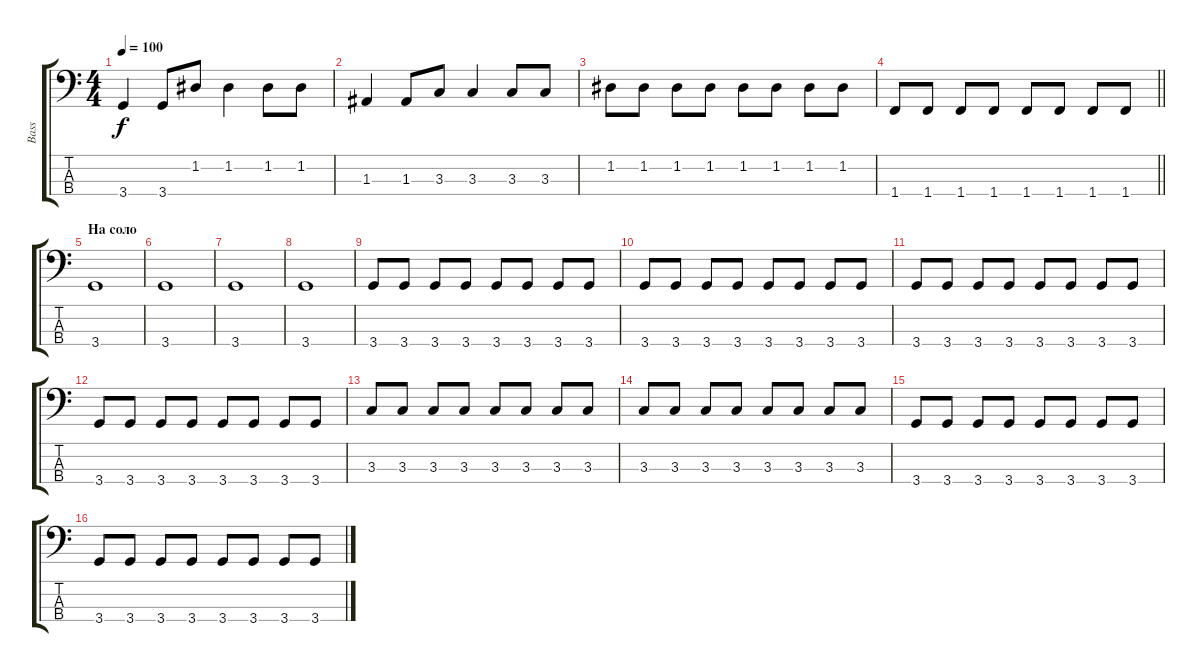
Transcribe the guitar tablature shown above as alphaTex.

\track ("Bass" "Bass") {instrument electricbassfinger}
\staff {score tabs}
\tuning (G2 D2 A1 E1) {hide}
\ts (4 4)
\tempo 100
\clef f4
\ks c
3.4.4{dy f} 3.4.8 1.2.8 1.2.4 1.2.8 1.2.8 |
1.3.4 1.3.8 3.3.8 3.3.4 3.3.8 3.3.8 |
1.2.8 1.2.8 1.2.8 1.2.8 1.2.8 1.2.8 1.2.8 1.2.8 |
\barLineRight lightlight
1.4.8 1.4.8 1.4.8 1.4.8 1.4.8 1.4.8 1.4.8 1.4.8 |
\section ("" "На соло")
3.4.1 |
3.4.1 |
3.4.1 |
3.4.1 |
3.4.8 3.4.8 3.4.8 3.4.8 3.4.8 3.4.8 3.4.8 3.4.8 |
3.4.8 3.4.8 3.4.8 3.4.8 3.4.8 3.4.8 3.4.8 3.4.8 |
3.4.8 3.4.8 3.4.8 3.4.8 3.4.8 3.4.8 3.4.8 3.4.8 |
3.4.8 3.4.8 3.4.8 3.4.8 3.4.8 3.4.8 3.4.8 3.4.8 |
3.3.8 3.3.8 3.3.8 3.3.8 3.3.8 3.3.8 3.3.8 3.3.8 |
3.3.8 3.3.8 3.3.8 3.3.8 3.3.8 3.3.8 3.3.8 3.3.8 |
3.4.8 3.4.8 3.4.8 3.4.8 3.4.8 3.4.8 3.4.8 3.4.8 |
3.4.8 3.4.8 3.4.8 3.4.8 3.4.8 3.4.8 3.4.8 3.4.8
